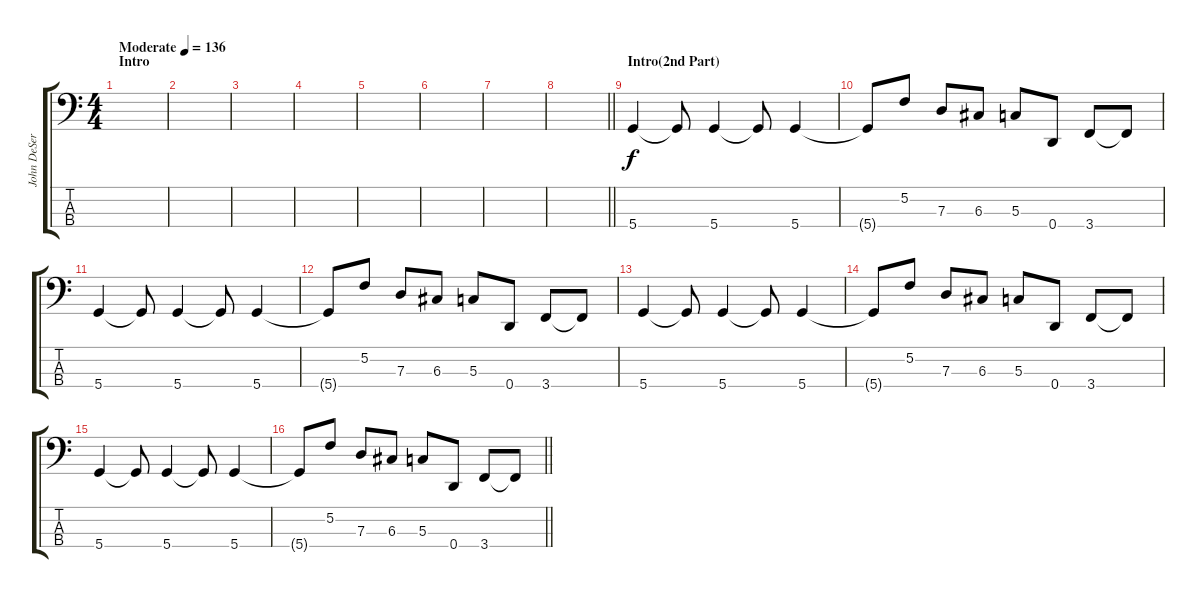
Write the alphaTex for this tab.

\track ("John DeServio" "John DeSer") {instrument electricbassfinger}
\staff {score tabs}
\tuning (F2 C2 G1 D1) {hide}
\ts (4 4)
\section ("" "Intro")
\tempo (136 "Moderate")
\clef f4
\ks c
|
|
|
|
|
|
|
\barLineRight lightlight
|
\section ("" "Intro(2nd Part)")
5.4.4 5.4{t}.8 5.4.4 5.4{t}.8 5.4.4 |
5.4{t}.8 5.2.8 7.3.8 6.3.8 5.3.8 0.4.8 3.4.8 3.4{t}.8 |
5.4.4 5.4{t}.8 5.4.4 5.4{t}.8 5.4.4 |
5.4{t}.8 5.2.8 7.3.8 6.3.8 5.3.8 0.4.8 3.4.8 3.4{t}.8 |
5.4.4 5.4{t}.8 5.4.4 5.4{t}.8 5.4.4 |
5.4{t}.8 5.2.8 7.3.8 6.3.8 5.3.8 0.4.8 3.4.8 3.4{t}.8 |
5.4.4 5.4{t}.8 5.4.4 5.4{t}.8 5.4.4 |
\barLineRight lightlight
5.4{t}.8 5.2.8 7.3.8 6.3.8 5.3.8 0.4.8 3.4.8 3.4{t}.8
